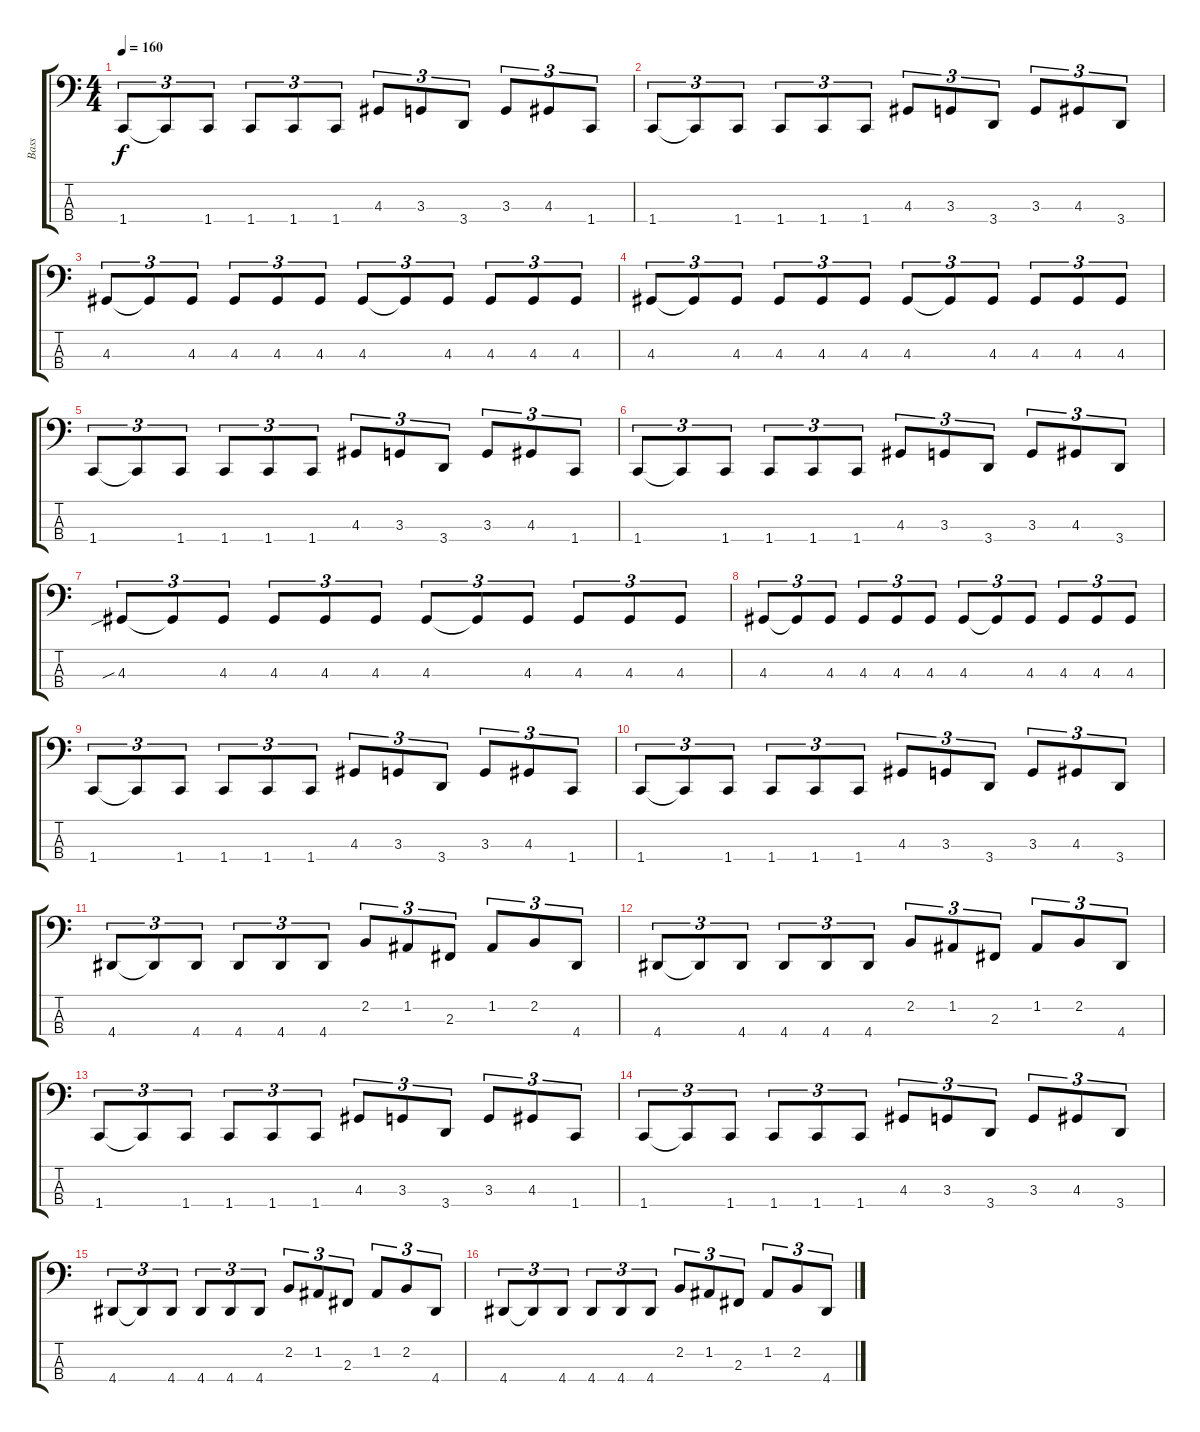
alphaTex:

\track ("Bass" "Bass") {instrument electricbasspick}
\staff {score tabs}
\tuning (D2 A1 E1 B0) {hide}
\ts (4 4)
\tempo 160
\clef f4
\ks c
1.4.8{tu (3 2) dy f} 1.4{t}.8{tu (3 2)} 1.4.8{tu (3 2)} 1.4.8{tu (3 2)} 1.4.8{tu (3 2)} 1.4.8{tu (3 2)} 4.3.8{tu (3 2)} 3.3.8{tu (3 2)} 3.4.8{tu (3 2)} 3.3.8{tu (3 2)} 4.3.8{tu (3 2)} 1.4.8{tu (3 2)} |
1.4.8{tu (3 2)} 1.4{t}.8{tu (3 2)} 1.4.8{tu (3 2)} 1.4.8{tu (3 2)} 1.4.8{tu (3 2)} 1.4.8{tu (3 2)} 4.3.8{tu (3 2)} 3.3.8{tu (3 2)} 3.4.8{tu (3 2)} 3.3.8{tu (3 2)} 4.3.8{tu (3 2)} 3.4.8{tu (3 2)} |
4.3.8{tu (3 2)} 4.3{t}.8{tu (3 2)} 4.3.8{tu (3 2)} 4.3.8{tu (3 2)} 4.3.8{tu (3 2)} 4.3.8{tu (3 2)} 4.3.8{tu (3 2)} 4.3{t}.8{tu (3 2)} 4.3.8{tu (3 2)} 4.3.8{tu (3 2)} 4.3.8{tu (3 2)} 4.3.8{tu (3 2)} |
4.3.8{tu (3 2)} 4.3{t}.8{tu (3 2)} 4.3.8{tu (3 2)} 4.3.8{tu (3 2)} 4.3.8{tu (3 2)} 4.3.8{tu (3 2)} 4.3.8{tu (3 2)} 4.3{t}.8{tu (3 2)} 4.3.8{tu (3 2)} 4.3.8{tu (3 2)} 4.3.8{tu (3 2)} 4.3.8{tu (3 2)} |
1.4.8{tu (3 2)} 1.4{t}.8{tu (3 2)} 1.4.8{tu (3 2)} 1.4.8{tu (3 2)} 1.4.8{tu (3 2)} 1.4.8{tu (3 2)} 4.3.8{tu (3 2)} 3.3.8{tu (3 2)} 3.4.8{tu (3 2)} 3.3.8{tu (3 2)} 4.3.8{tu (3 2)} 1.4.8{tu (3 2)} |
1.4.8{tu (3 2)} 1.4{t}.8{tu (3 2)} 1.4.8{tu (3 2)} 1.4.8{tu (3 2)} 1.4.8{tu (3 2)} 1.4.8{tu (3 2)} 4.3.8{tu (3 2)} 3.3.8{tu (3 2)} 3.4.8{tu (3 2)} 3.3.8{tu (3 2)} 4.3.8{tu (3 2)} 3.4.8{tu (3 2)} |
4.3{sib}.8{tu (3 2)} 4.3{t}.8{tu (3 2)} 4.3.8{tu (3 2)} 4.3.8{tu (3 2)} 4.3.8{tu (3 2)} 4.3.8{tu (3 2)} 4.3.8{tu (3 2)} 4.3{t}.8{tu (3 2)} 4.3.8{tu (3 2)} 4.3.8{tu (3 2)} 4.3.8{tu (3 2)} 4.3.8{tu (3 2)} |
4.3.8{tu (3 2)} 4.3{t}.8{tu (3 2)} 4.3.8{tu (3 2)} 4.3.8{tu (3 2)} 4.3.8{tu (3 2)} 4.3.8{tu (3 2)} 4.3.8{tu (3 2)} 4.3{t}.8{tu (3 2)} 4.3.8{tu (3 2)} 4.3.8{tu (3 2)} 4.3.8{tu (3 2)} 4.3.8{tu (3 2)} |
1.4.8{tu (3 2)} 1.4{t}.8{tu (3 2)} 1.4.8{tu (3 2)} 1.4.8{tu (3 2)} 1.4.8{tu (3 2)} 1.4.8{tu (3 2)} 4.3.8{tu (3 2)} 3.3.8{tu (3 2)} 3.4.8{tu (3 2)} 3.3.8{tu (3 2)} 4.3.8{tu (3 2)} 1.4.8{tu (3 2)} |
1.4.8{tu (3 2)} 1.4{t}.8{tu (3 2)} 1.4.8{tu (3 2)} 1.4.8{tu (3 2)} 1.4.8{tu (3 2)} 1.4.8{tu (3 2)} 4.3.8{tu (3 2)} 3.3.8{tu (3 2)} 3.4.8{tu (3 2)} 3.3.8{tu (3 2)} 4.3.8{tu (3 2)} 3.4.8{tu (3 2)} |
4.4.8{tu (3 2)} 4.4{t}.8{tu (3 2)} 4.4.8{tu (3 2)} 4.4.8{tu (3 2)} 4.4.8{tu (3 2)} 4.4.8{tu (3 2)} 2.2.8{tu (3 2)} 1.2.8{tu (3 2)} 2.3.8{tu (3 2)} 1.2.8{tu (3 2)} 2.2.8{tu (3 2)} 4.4.8{tu (3 2)} |
4.4.8{tu (3 2)} 4.4{t}.8{tu (3 2)} 4.4.8{tu (3 2)} 4.4.8{tu (3 2)} 4.4.8{tu (3 2)} 4.4.8{tu (3 2)} 2.2.8{tu (3 2)} 1.2.8{tu (3 2)} 2.3.8{tu (3 2)} 1.2.8{tu (3 2)} 2.2.8{tu (3 2)} 4.4.8{tu (3 2)} |
1.4.8{tu (3 2)} 1.4{t}.8{tu (3 2)} 1.4.8{tu (3 2)} 1.4.8{tu (3 2)} 1.4.8{tu (3 2)} 1.4.8{tu (3 2)} 4.3.8{tu (3 2)} 3.3.8{tu (3 2)} 3.4.8{tu (3 2)} 3.3.8{tu (3 2)} 4.3.8{tu (3 2)} 1.4.8{tu (3 2)} |
1.4.8{tu (3 2)} 1.4{t}.8{tu (3 2)} 1.4.8{tu (3 2)} 1.4.8{tu (3 2)} 1.4.8{tu (3 2)} 1.4.8{tu (3 2)} 4.3.8{tu (3 2)} 3.3.8{tu (3 2)} 3.4.8{tu (3 2)} 3.3.8{tu (3 2)} 4.3.8{tu (3 2)} 3.4.8{tu (3 2)} |
4.4.8{tu (3 2)} 4.4{t}.8{tu (3 2)} 4.4.8{tu (3 2)} 4.4.8{tu (3 2)} 4.4.8{tu (3 2)} 4.4.8{tu (3 2)} 2.2.8{tu (3 2)} 1.2.8{tu (3 2)} 2.3.8{tu (3 2)} 1.2.8{tu (3 2)} 2.2.8{tu (3 2)} 4.4.8{tu (3 2)} |
4.4.8{tu (3 2)} 4.4{t}.8{tu (3 2)} 4.4.8{tu (3 2)} 4.4.8{tu (3 2)} 4.4.8{tu (3 2)} 4.4.8{tu (3 2)} 2.2.8{tu (3 2)} 1.2.8{tu (3 2)} 2.3.8{tu (3 2)} 1.2.8{tu (3 2)} 2.2.8{tu (3 2)} 4.4.8{tu (3 2)}
